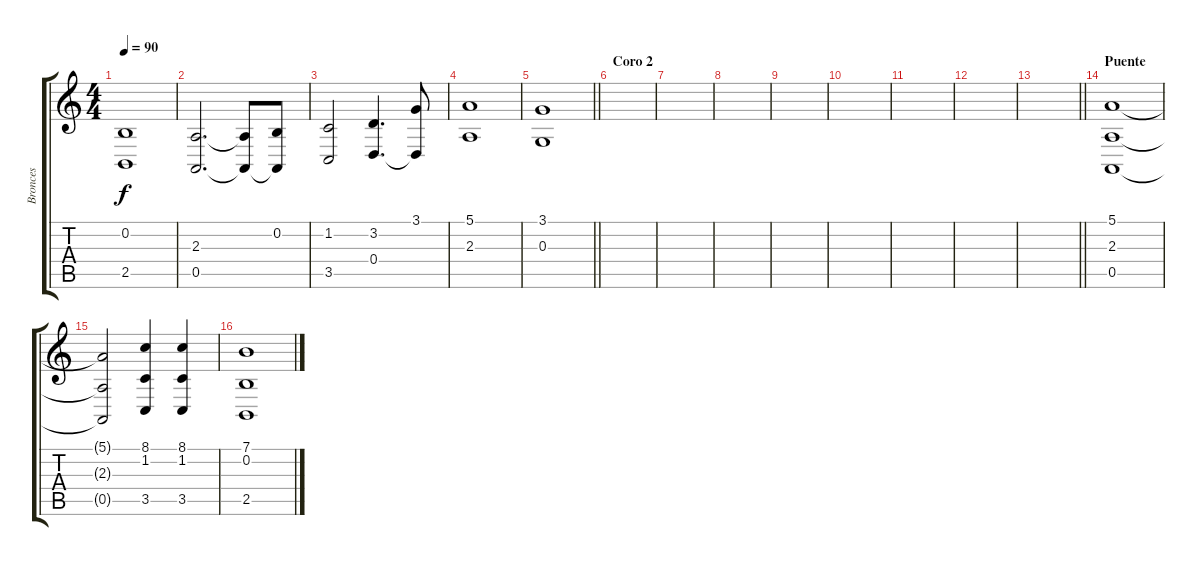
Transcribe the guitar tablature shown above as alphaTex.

\track ("Bronces" "Bronces") {instrument brasssection}
\staff {score tabs}
\tuning (E4 B3 G3 D3 A2 E2) {hide}
\ts (4 4)
\tempo 90
\clef g2
\ks c
(0.2 2.5).1{dy f} |
(2.3 0.5).2{d} (2.3{t} 0.5{t}).8 (0.2 0.5{t}).8 |
(1.2 3.5).2 (3.2 0.4).4{d} (3.1 0.4{t}).8 |
(5.1 2.3).1 |
\barLineRight lightlight
(3.1 0.3).1 |
\section ("" "Coro 2")
|
|
|
|
|
|
|
\barLineRight lightlight
|
\section ("" "Puente")
(5.1 2.3 0.5).1 |
(5.1{t} 2.3{t} 0.5{t}).2 (8.1 1.2 3.5).4 (8.1 1.2 3.5).4 |
(7.1 0.2 2.5).1
